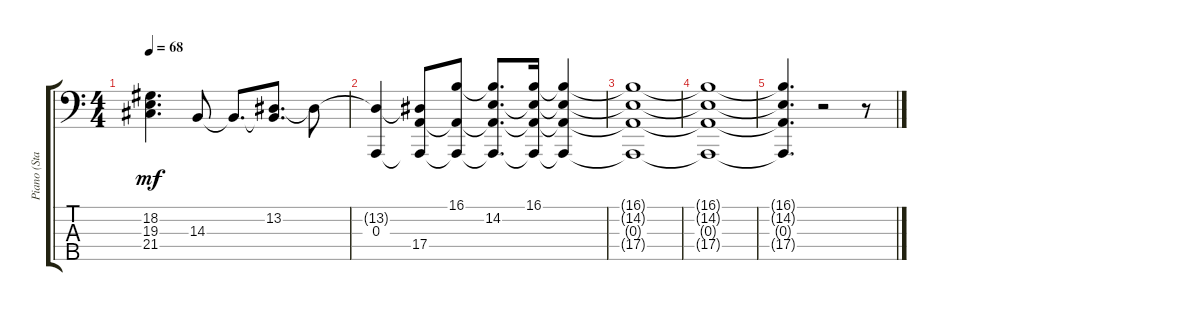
\track ("Piano (Staff 2)" "Piano (Sta") {instrument acousticgrandpiano}
\staff {score tabs}
\tuning (G2 D2 A1 E1 B0) {hide}
\ts (4 4)
\tempo 68
\clef f4
\ks aminor
(18.2{t} 19.3{t} 21.4{t}).4{d dy mf} 14.3.8 14.3{t}.8{d} (13.2 14.3{t}).8{d} 13.2{t}.8 |
(13.2{t} 0.3).4 (13.2{t} 0.3{t} 17.4).8 (16.1 0.3{t} 17.4{t}).8 (16.1{t} 14.2 0.3{t} 17.4{t}).8{d} (16.1 14.2{t} 0.3{t} 17.4{t}).16 (16.1{t} 14.2{t} 0.3{t} 17.4{t}).4 |
(16.1{t} 14.2{t} 0.3{t} 17.4{t}).1 |
(16.1{t} 14.2{t} 0.3{t} 17.4{t}).1 |
(16.1{t} 14.2{t} 0.3{t} 17.4{t}).4{d} r.2 r.8
